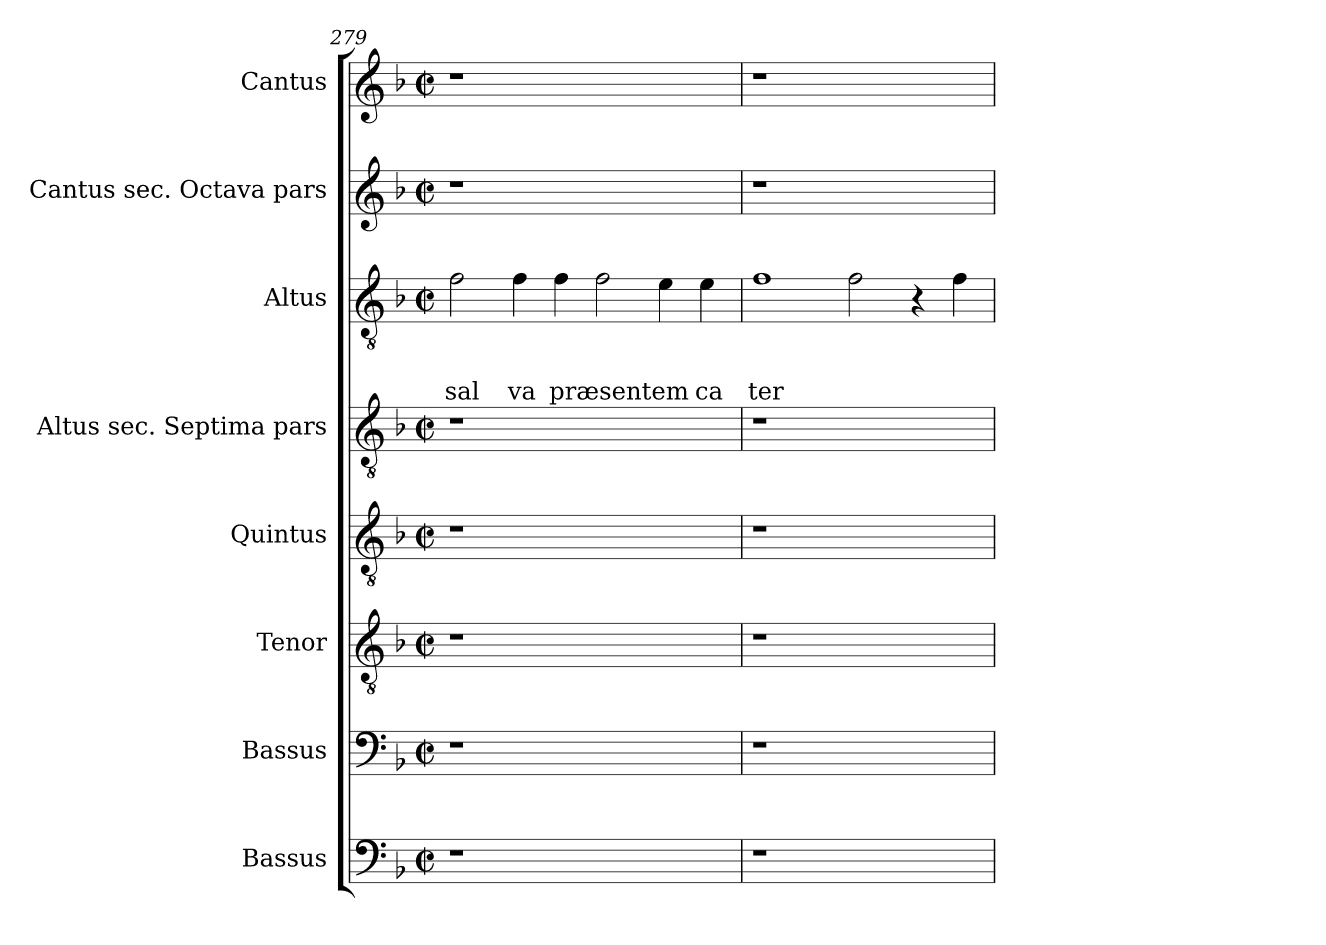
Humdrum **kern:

**kern	**kern	**kern	**kern	**kern	**kern	**text	**text	**text	**kern	**kern
*part8	*part7	*part6	*part5	*part4	*part3	*part3	*part3	*part3	*part2	*part1
*staff8	*staff7	*staff6	*staff5	*staff4	*staff3	*staff3	*staff3	*staff3	*staff2	*staff1
*I"Bassus	*I"Bassus	*I"Tenor	*I"Quintus	*I"Altus sec. Septima pars	*I"Altus	*	*	*	*I"Cantus sec. Octava pars	*I"Cantus
*	*I'Bassus	*I'Tenor	*I'Quintus	*	*I'Altus	*	*	*	*	*I'Cantus
*clefF4	*clefF4	*clefGv2	*clefGv2	*clefGv2	*clefGv2	*	*	*	*clefG2	*clefG2
*k[b-]	*k[b-]	*k[b-]	*k[b-]	*k[b-]	*k[b-]	*	*	*	*k[b-]	*k[b-]
*F:	*F:	*F:	*F:	*F:	*F:	*	*	*	*F:	*F:
*M2/2	*M2/2	*M2/2	*M2/2	*M2/2	*M2/2	*	*	*	*M2/2	*M2/2
*met(c|)	*met(c|)	*met(c|)	*met(c|)	*met(c|)	*met(c|)	*	*	*	*met(c|)	*met(c|)
=279	=279	=279	=279	=279	=279	=279	=279	=279	=279	=279
!	!	!	!	!	!	!	!	!LO:LY:b	!	!
1r	1r	1r	1r	1r	2f\	.	.	sal	1r	1r
!	!	!	!	!	!	!	!	!LO:LY:b	!	!
.	.	.	.	.	4f\	.	.	va	.	.
!	!	!	!	!	!	!	!	!LO:LY:b	!	!
.	.	.	.	.	4f\	.	.	præsentem	.	.
1ryy	1ryy	1ryy	1ryy	1ryy	2f\	.	.	.	1ryy	1ryy
.	.	.	.	.	4e\	.	.	.	.	.
!	!	!	!	!	!	!	!	!LO:LY:b	!	!
.	.	.	.	.	4e\	.	.	ca	.	.
=280	=280	=280	=280	=280	=280	=280	=280	=280	=280	=280
!	!	!	!	!	!	!	!	!LO:LY:b	!	!
1r	1r	1r	1r	1r	1f	.	.	ter	1r	1r
1ryy	1ryy	1ryy	1ryy	1ryy	2f\	.	.	.	1ryy	1ryy
.	.	.	.	.	4r	.	.	.	.	.
.	.	.	.	.	4f\	.	.	.	.	.
=	=	=	=	=	=	=	=	=	=	=
*-	*-	*-	*-	*-	*-	*-	*-	*-	*-	*-
